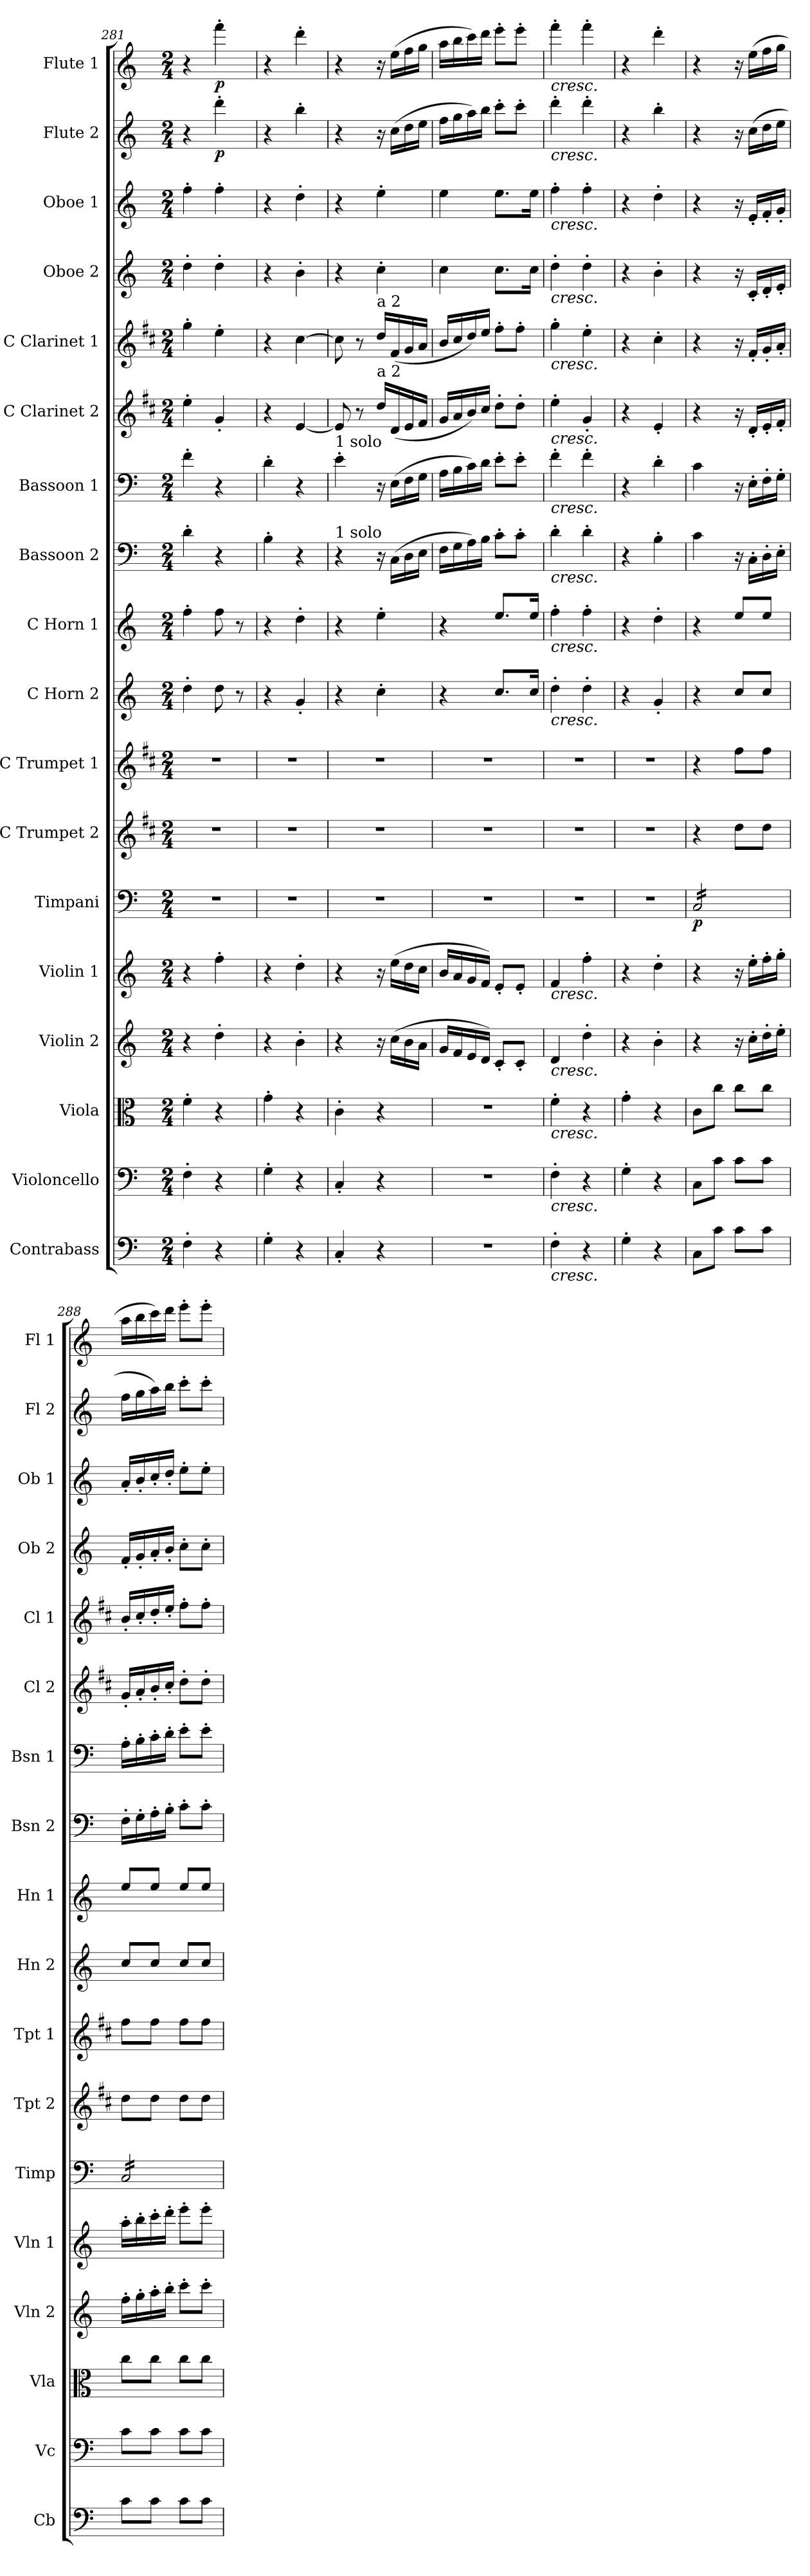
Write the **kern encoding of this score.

**kern	**kern	**kern	**kern	**kern	**kern	**dynam	**kern	**kern	**kern	**kern	**kern	**kern	**kern	**kern	**kern	**kern	**kern	**dynam	**kern	**dynam
*part18	*part17	*part16	*part15	*part14	*part13	*part13	*part12	*part11	*part10	*part9	*part8	*part7	*part6	*part5	*part4	*part3	*part2	*part2	*part1	*part1
*staff18	*staff17	*staff16	*staff15	*staff14	*staff13	*staff13	*staff12	*staff11	*staff10	*staff9	*staff8	*staff7	*staff6	*staff5	*staff4	*staff3	*staff2	*staff2	*staff1	*staff1
*I"Contrabass	*I"Violoncello	*I"Viola	*I"Violin 2	*I"Violin 1	*I"Timpani	*	*I"C Trumpet 2	*I"C Trumpet 1	*I"C Horn 2	*I"C Horn 1	*I"Bassoon 2	*I"Bassoon 1	*I"C Clarinet 2	*I"C Clarinet 1	*I"Oboe 2	*I"Oboe 1	*I"Flute 2	*	*I"Flute 1	*
*I'Cb	*I'Vc	*I'Vla	*I'Vln 2	*I'Vln 1	*I'Timp	*	*I'Tpt 2	*I'Tpt 1	*I'Hn 2	*I'Hn 1	*I'Bsn 2	*I'Bsn 1	*I'Cl 2	*I'Cl 1	*I'Ob 2	*I'Ob 1	*I'Fl 2	*	*I'Fl 1	*
*clefF4	*clefF4	*clefC3	*clefG2	*clefG2	*clefF4	*	*clefG2	*clefG2	*clefG2	*clefG2	*clefF4	*clefF4	*clefG2	*clefG2	*clefG2	*clefG2	*clefG2	*	*clefG2	*
*ITrd7c12	*	*	*	*	*	*	*ITrd1c2	*ITrd1c2	*ITrd7c12	*ITrd7c12	*	*	*ITrd1c2	*ITrd1c2	*	*	*	*	*	*
*k[]	*k[]	*k[]	*k[]	*k[]	*k[]	*	*k[]	*k[]	*k[]	*k[]	*k[]	*k[]	*k[]	*k[]	*k[]	*k[]	*k[]	*	*k[]	*
*M2/4	*M2/4	*M2/4	*M2/4	*M2/4	*M2/4	*	*M2/4	*M2/4	*M2/4	*M2/4	*M2/4	*M2/4	*M2/4	*M2/4	*M2/4	*M2/4	*M2/4	*	*M2/4	*
=281	=281	=281	=281	=281	=281	=281	=281	=281	=281	=281	=281	=281	=281	=281	=281	=281	=281	=281	=281	=281
4FF'\	4F'\	4f'\	4r	4r	2r	.	2r	2r	4d'\	4f'\	4d'\	4f'\	4dd'\	4ff'\	4dd'\	4ff'\	4r	.	4r	.
!	!	!	!	!	!	!	!	!	!	!	!	!	!	!	!	!	!	!LO:DY:b	!	!LO:DY:b
4r	4r	4r	4dd'\	4ff'\	.	.	.	.	8d\	8f\	4r	4r	4f'/	4dd'\	4dd'\	4ff'\	4ddd'\	p	4fff'\	p
.	.	.	.	.	.	.	.	.	8r	8r	.	.	.	.	.	.	.	.	.	.
=282	=282	=282	=282	=282	=282	=282	=282	=282	=282	=282	=282	=282	=282	=282	=282	=282	=282	=282	=282	=282
4GG'\	4G'\	4g'\	4r	4r	2r	.	2r	2r	4r	4r	4B'\	4d'\	4r	4r	4r	4r	4r	.	4r	.
4r	4r	4r	4b'\	4dd'\	.	.	.	.	4G'/	4d'\	4r	4r	[4d/	[4b\	4b'\	4dd'\	4bb'\	.	4ddd'\	.
=283	=283	=283	=283	=283	=283	=283	=283	=283	=283	=283	=283	=283	=283	=283	=283	=283	=283	=283	=283	=283
!	!	!	!	!	!	!	!	!	!	!	!	!LO:TX:a:t=1 solo	!	!	!	!	!	!	!	!
!	!	!	!	!	!	!	!	!	!	!	!LO:TX:a:t=1 solo	!	!	!	!	!	!	!	!	!
4CC'/	4C'/	4c'\	4r	4r	2r	.	2r	2r	4r	4r	4r	4e'\	8d/]	8b\]	4r	4r	4r	.	4r	.
.	.	.	.	.	.	.	.	.	.	.	.	.	8r	8r	.	.	.	.	.	.
!	!	!	!	!	!	!	!	!	!	!	!	!	!	!LO:TX:a:t=a 2	!	!	!	!	!	!
!	!	!	!	!	!	!	!	!	!	!	!	!	!LO:TX:a:t=a 2	!	!	!	!	!	!	!
4r	4r	4r	16r	16r	.	.	.	.	4c'\	4e'\	16r	16r	16cc/LL	16cc/LL	4cc'\	4ee'\	16r	.	16r	.
.	.	.	(16cc\LL	(16ee\LL	.	.	.	.	.	.	(16C\LL	(16E\LL	(16c/	(16e/	.	.	(16cc\LL	.	(16ee\LL	.
.	.	.	16b\	16dd\	.	.	.	.	.	.	16D\	16F\	16d/	16f/	.	.	16dd\	.	16ff\	.
.	.	.	16a\JJ	16cc\JJ	.	.	.	.	.	.	16E\JJ	16G\JJ	16e/JJ	16g/JJ	.	.	16ee\JJ	.	16gg\JJ	.
=284	=284	=284	=284	=284	=284	=284	=284	=284	=284	=284	=284	=284	=284	=284	=284	=284	=284	=284	=284	=284
2r	2r	2r	16g/LL	16b/LL	2r	.	2r	2r	4r	4r	16F\LL	16A\LL	16f/LL	16a/LL	4cc\	4ee\	16ff\LL	.	16aa\LL	.
.	.	.	16f/	16a/	.	.	.	.	.	.	16G\	16B\	16g/	16b/	.	.	16gg\	.	16bb\	.
.	.	.	16e/	16g/	.	.	.	.	.	.	16A\)	16c\)	16a/)	16cc/)	.	.	16aa\)	.	16ccc\)	.
.	.	.	16d/JJ)	16f/JJ)	.	.	.	.	.	.	16B\JJ	16d\JJ	16b/JJ	16dd/JJ	.	.	16bb\JJ	.	16ddd\JJ	.
.	.	.	8c'/L	8e'/L	.	.	.	.	8.c/L	8.e/L	8c'\L	8e'\L	8cc'\L	8ee'\L	8.cc\L	8.ee\L	8ccc'\L	.	8eee'\L	.
.	.	.	8c'/J	8e'/J	.	.	.	.	.	.	8c'\J	8e'\J	8cc'\J	8ee'\J	.	.	8ccc'\J	.	8eee'\J	.
.	.	.	.	.	.	.	.	.	16c/Jk	16e/Jk	.	.	.	.	16cc\Jk	16ee\Jk	.	.	.	.
!!LO:PB:g=z
=285	=285	=285	=285	=285	=285	=285	=285	=285	=285	=285	=285	=285	=285	=285	=285	=285	=285	=285	=285	=285
!	!	!	!	!	!	!	!	!	!	!	!	!	!	!	!	!	!	!	!LO:TX:b:i:t=cresc.	!
!	!	!	!	!	!	!	!	!	!	!	!	!	!	!	!	!	!LO:TX:b:i:t=cresc.	!	!	!
!	!	!	!	!	!	!	!	!	!	!	!	!	!	!	!	!LO:TX:b:i:t=cresc.	!	!	!	!
!	!	!	!	!	!	!	!	!	!	!	!	!	!	!	!LO:TX:b:i:t=cresc.	!	!	!	!	!
!	!	!	!	!	!	!	!	!	!	!	!	!	!	!LO:TX:b:i:t=cresc.	!	!	!	!	!	!
!	!	!	!	!	!	!	!	!	!	!	!	!	!LO:TX:b:i:t=cresc.	!	!	!	!	!	!	!
!	!	!	!	!	!	!	!	!	!	!	!	!LO:TX:b:i:t=cresc.	!	!	!	!	!	!	!	!
!	!	!	!	!	!	!	!	!	!	!	!LO:TX:b:i:t=cresc.	!	!	!	!	!	!	!	!	!
!	!	!	!	!	!	!	!	!	!	!LO:TX:b:i:t=cresc.	!	!	!	!	!	!	!	!	!	!
!	!	!	!	!	!	!	!	!	!LO:TX:b:i:t=cresc.	!	!	!	!	!	!	!	!	!	!	!
!	!	!	!	!LO:TX:b:i:t=cresc.	!	!	!	!	!	!	!	!	!	!	!	!	!	!	!	!
!	!	!	!LO:TX:b:i:t=cresc.	!	!	!	!	!	!	!	!	!	!	!	!	!	!	!	!	!
!	!	!LO:TX:b:i:t=cresc.	!	!	!	!	!	!	!	!	!	!	!	!	!	!	!	!	!	!
!	!LO:TX:b:i:t=cresc.	!	!	!	!	!	!	!	!	!	!	!	!	!	!	!	!	!	!	!
!LO:TX:b:i:t=cresc.	!	!	!	!	!	!	!	!	!	!	!	!	!	!	!	!	!	!	!	!
4FF'\	4F'\	4f'\	4d/	4f/	2r	.	2r	2r	4d'\	4f'\	4d'\	4f'\	4dd'\	4ff'\	4dd'\	4ff'\	4ddd'\	.	4fff'\	.
4r	4r	4r	4dd'\	4ff'\	.	.	.	.	4d'\	4f'\	4d'\	4f'\	4f'/	4dd'\	4dd'\	4ff'\	4ddd'\	.	4fff'\	.
=286	=286	=286	=286	=286	=286	=286	=286	=286	=286	=286	=286	=286	=286	=286	=286	=286	=286	=286	=286	=286
4GG'\	4G'\	4g'\	4r	4r	2r	.	2r	2r	4r	4r	4r	4r	4r	4r	4r	4r	4r	.	4r	.
4r	4r	4r	4b'\	4dd'\	.	.	.	.	4G'/	4d'\	4B'\	4d'\	4d'/	4b'\	4b'\	4dd'\	4bb'\	.	4ddd'\	.
=287	=287	=287	=287	=287	=287	=287	=287	=287	=287	=287	=287	=287	=287	=287	=287	=287	=287	=287	=287	=287
!	!	!	!	!	!LO:TX:b:i:t=cresc.	!	!	!	!	!	!	!	!	!	!	!	!	!	!	!
!	!	!	!	!	!	!LO:DY:b	!	!	!	!	!	!	!	!	!	!	!	!	!	!
*	*	*	*	*	*tremolo	*	*	*	*	*	*	*	*	*	*	*	*	*	*	*
8CC\L	8C\L	8c\L	4r	4r	16C/LL	p	4r	4r	4r	4r	4c\	4c\	4r	4r	4r	4r	4r	.	4r	.
.	.	.	.	.	16C/	.	.	.	.	.	.	.	.	.	.	.	.	.	.	.
8C\J	8c\J	8cc\J	.	.	16C/	.	.	.	.	.	.	.	.	.	.	.	.	.	.	.
.	.	.	.	.	16C/	.	.	.	.	.	.	.	.	.	.	.	.	.	.	.
8C\L	8c\L	8cc\L	16r	16r	16C/	.	8cc\L	8ee\L	8c/L	8e/L	16r	16r	16r	16r	16r	16r	16r	.	16r	.
.	.	.	16cc'\LL	16ee'\LL	16C/	.	.	.	.	.	16C'\LL	16E'\LL	16c'/LL	16e'/LL	16c'/LL	16e'/LL	(16cc\LL	.	(16ee\LL	.
8C\J	8c\J	8cc\J	16dd'\	16ff'\	16C/	.	8cc\J	8ee\J	8c/J	8e/J	16D'\	16F'\	16d'/	16f'/	16d'/	16f'/	16dd\	.	16ff\	.
.	.	.	16ee'\JJ	16gg'\JJ	16C/JJ	.	.	.	.	.	16E'\JJ	16G'\JJ	16e'/JJ	16g'/JJ	16e'/JJ	16g'/JJ	16ee\JJ	.	16gg\JJ	.
=288	=288	=288	=288	=288	=288	=288	=288	=288	=288	=288	=288	=288	=288	=288	=288	=288	=288	=288	=288	=288
8C\L	8c\L	8cc\L	16ff'\LL	16aa'\LL	16C/LL	.	8cc\L	8ee\L	8c/L	8e/L	16F'\LL	16A'\LL	16f'/LL	16a'/LL	16f'/LL	16a'/LL	16ff\LL	.	16aa\LL	.
.	.	.	16gg'\	16bb'\	16C/	.	.	.	.	.	16G'\	16B'\	16g'/	16b'/	16g'/	16b'/	16gg\	.	16bb\	.
8C\J	8c\J	8cc\J	16aa'\	16ccc'\	16C/	.	8cc\J	8ee\J	8c/J	8e/J	16A'\	16c'\	16a'/	16cc'/	16a'/	16cc'/	16aa\)	.	16ccc\)	.
.	.	.	16bb'\JJ	16ddd'\JJ	16C/	.	.	.	.	.	16B'\JJ	16d'\JJ	16b'/JJ	16dd'/JJ	16b'/JJ	16dd'/JJ	16bb\JJ	.	16ddd\JJ	.
8C\L	8c\L	8cc\L	8ccc'\L	8eee'\L	16C/	.	8cc\L	8ee\L	8c/L	8e/L	8c'\L	8e'\L	8cc'\L	8ee'\L	8cc'\L	8ee'\L	8ccc'\L	.	8eee'\L	.
.	.	.	.	.	16C/	.	.	.	.	.	.	.	.	.	.	.	.	.	.	.
8C\J	8c\J	8cc\J	8ccc'\J	8eee'\J	16C/	.	8cc\J	8ee\J	8c/J	8e/J	8c'\J	8e'\J	8cc'\J	8ee'\J	8cc'\J	8ee'\J	8ccc'\J	.	8eee'\J	.
.	.	.	.	.	16C/JJ	.	.	.	.	.	.	.	.	.	.	.	.	.	.	.
*	*	*	*	*	*Xtremolo	*	*	*	*	*	*	*	*	*	*	*	*	*	*	*
=	=	=	=	=	=	=	=	=	=	=	=	=	=	=	=	=	=	=	=	=
*-	*-	*-	*-	*-	*-	*-	*-	*-	*-	*-	*-	*-	*-	*-	*-	*-	*-	*-	*-	*-
